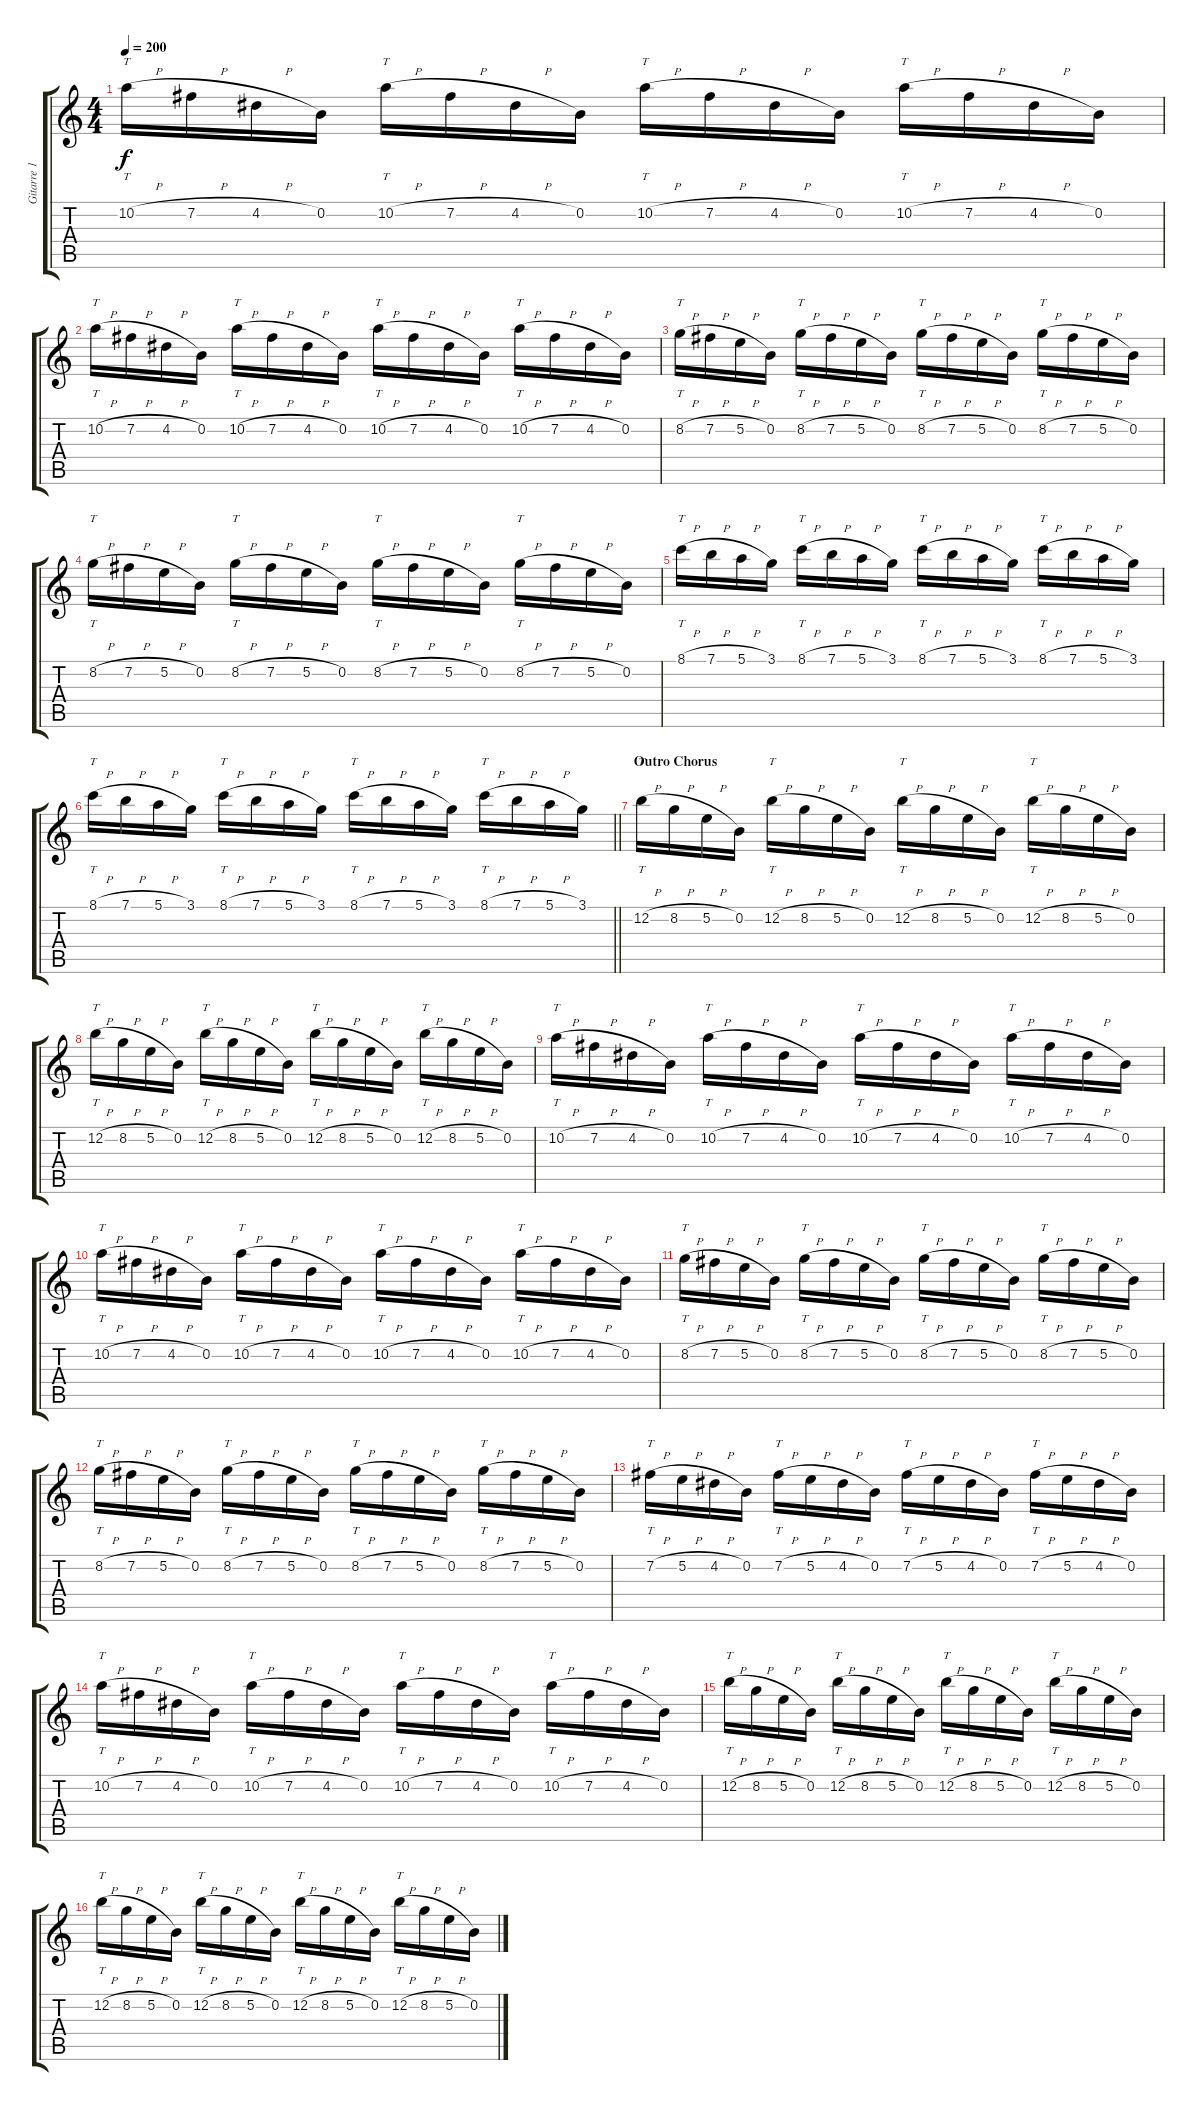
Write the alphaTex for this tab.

\track ("Gitarre 1" "Gitarre 1") {instrument distortionguitar}
\staff {score tabs}
\tuning (E4 B3 G3 D3 A2 E2) {hide}
\ts (4 4)
\tempo 200
\clef g2
\ks c
10.2{h}.16{tt dy f} 7.2{h}.16 4.2{h}.16 0.2.16 10.2{h}.16{tt} 7.2{h}.16 4.2{h}.16 0.2.16 10.2{h}.16{tt} 7.2{h}.16 4.2{h}.16 0.2.16 10.2{h}.16{tt} 7.2{h}.16 4.2{h}.16 0.2.16 |
10.2{h}.16{tt} 7.2{h}.16 4.2{h}.16 0.2.16 10.2{h}.16{tt} 7.2{h}.16 4.2{h}.16 0.2.16 10.2{h}.16{tt} 7.2{h}.16 4.2{h}.16 0.2.16 10.2{h}.16{tt} 7.2{h}.16 4.2{h}.16 0.2.16 |
8.2{h}.16{tt} 7.2{h}.16 5.2{h}.16 0.2.16 8.2{h}.16{tt} 7.2{h}.16 5.2{h}.16 0.2.16 8.2{h}.16{tt} 7.2{h}.16 5.2{h}.16 0.2.16 8.2{h}.16{tt} 7.2{h}.16 5.2{h}.16 0.2.16 |
8.2{h}.16{tt} 7.2{h}.16 5.2{h}.16 0.2.16 8.2{h}.16{tt} 7.2{h}.16 5.2{h}.16 0.2.16 8.2{h}.16{tt} 7.2{h}.16 5.2{h}.16 0.2.16 8.2{h}.16{tt} 7.2{h}.16 5.2{h}.16 0.2.16 |
8.1{h}.16{tt} 7.1{h}.16 5.1{h}.16 3.1.16 8.1{h}.16{tt} 7.1{h}.16 5.1{h}.16 3.1.16 8.1{h}.16{tt} 7.1{h}.16 5.1{h}.16 3.1.16 8.1{h}.16{tt} 7.1{h}.16 5.1{h}.16 3.1.16 |
\barLineRight lightlight
8.1{h}.16{tt} 7.1{h}.16 5.1{h}.16 3.1.16 8.1{h}.16{tt} 7.1{h}.16 5.1{h}.16 3.1.16 8.1{h}.16{tt} 7.1{h}.16 5.1{h}.16 3.1.16 8.1{h}.16{tt} 7.1{h}.16 5.1{h}.16 3.1.16 |
\section ("" "Outro Chorus")
12.2{h}.16{tt volume 8 instrument distortionguitar} 8.2{h}.16 5.2{h}.16 0.2.16 12.2{h}.16{tt} 8.2{h}.16 5.2{h}.16 0.2.16 12.2{h}.16{tt} 8.2{h}.16 5.2{h}.16 0.2.16 12.2{h}.16{tt} 8.2{h}.16 5.2{h}.16 0.2.16 |
12.2{h}.16{tt} 8.2{h}.16 5.2{h}.16 0.2.16 12.2{h}.16{tt} 8.2{h}.16 5.2{h}.16 0.2.16 12.2{h}.16{tt} 8.2{h}.16 5.2{h}.16 0.2.16 12.2{h}.16{tt} 8.2{h}.16 5.2{h}.16 0.2.16 |
10.2{h}.16{tt} 7.2{h}.16 4.2{h}.16 0.2.16 10.2{h}.16{tt} 7.2{h}.16 4.2{h}.16 0.2.16 10.2{h}.16{tt} 7.2{h}.16 4.2{h}.16 0.2.16 10.2{h}.16{tt} 7.2{h}.16 4.2{h}.16 0.2.16 |
10.2{h}.16{tt} 7.2{h}.16 4.2{h}.16 0.2.16 10.2{h}.16{tt} 7.2{h}.16 4.2{h}.16 0.2.16 10.2{h}.16{tt} 7.2{h}.16 4.2{h}.16 0.2.16 10.2{h}.16{tt} 7.2{h}.16 4.2{h}.16 0.2.16 |
8.2{h}.16{tt} 7.2{h}.16 5.2{h}.16 0.2.16 8.2{h}.16{tt} 7.2{h}.16 5.2{h}.16 0.2.16 8.2{h}.16{tt} 7.2{h}.16 5.2{h}.16 0.2.16 8.2{h}.16{tt} 7.2{h}.16 5.2{h}.16 0.2.16 |
8.2{h}.16{tt} 7.2{h}.16 5.2{h}.16 0.2.16 8.2{h}.16{tt} 7.2{h}.16 5.2{h}.16 0.2.16 8.2{h}.16{tt} 7.2{h}.16 5.2{h}.16 0.2.16 8.2{h}.16{tt} 7.2{h}.16 5.2{h}.16 0.2.16 |
7.2{h}.16{tt} 5.2{h}.16 4.2{h}.16 0.2.16 7.2{h}.16{tt} 5.2{h}.16 4.2{h}.16 0.2.16 7.2{h}.16{tt} 5.2{h}.16 4.2{h}.16 0.2.16 7.2{h}.16{tt} 5.2{h}.16 4.2{h}.16 0.2.16 |
10.2{h}.16{tt} 7.2{h}.16 4.2{h}.16 0.2.16 10.2{h}.16{tt} 7.2{h}.16 4.2{h}.16 0.2.16 10.2{h}.16{tt} 7.2{h}.16 4.2{h}.16 0.2.16 10.2{h}.16{tt} 7.2{h}.16 4.2{h}.16 0.2.16 |
12.2{h}.16{tt} 8.2{h}.16 5.2{h}.16 0.2.16 12.2{h}.16{tt} 8.2{h}.16 5.2{h}.16 0.2.16 12.2{h}.16{tt} 8.2{h}.16 5.2{h}.16 0.2.16 12.2{h}.16{tt} 8.2{h}.16 5.2{h}.16 0.2.16 |
12.2{h}.16{tt} 8.2{h}.16 5.2{h}.16 0.2.16 12.2{h}.16{tt} 8.2{h}.16 5.2{h}.16 0.2.16 12.2{h}.16{tt} 8.2{h}.16 5.2{h}.16 0.2.16 12.2{h}.16{tt} 8.2{h}.16 5.2{h}.16 0.2.16
